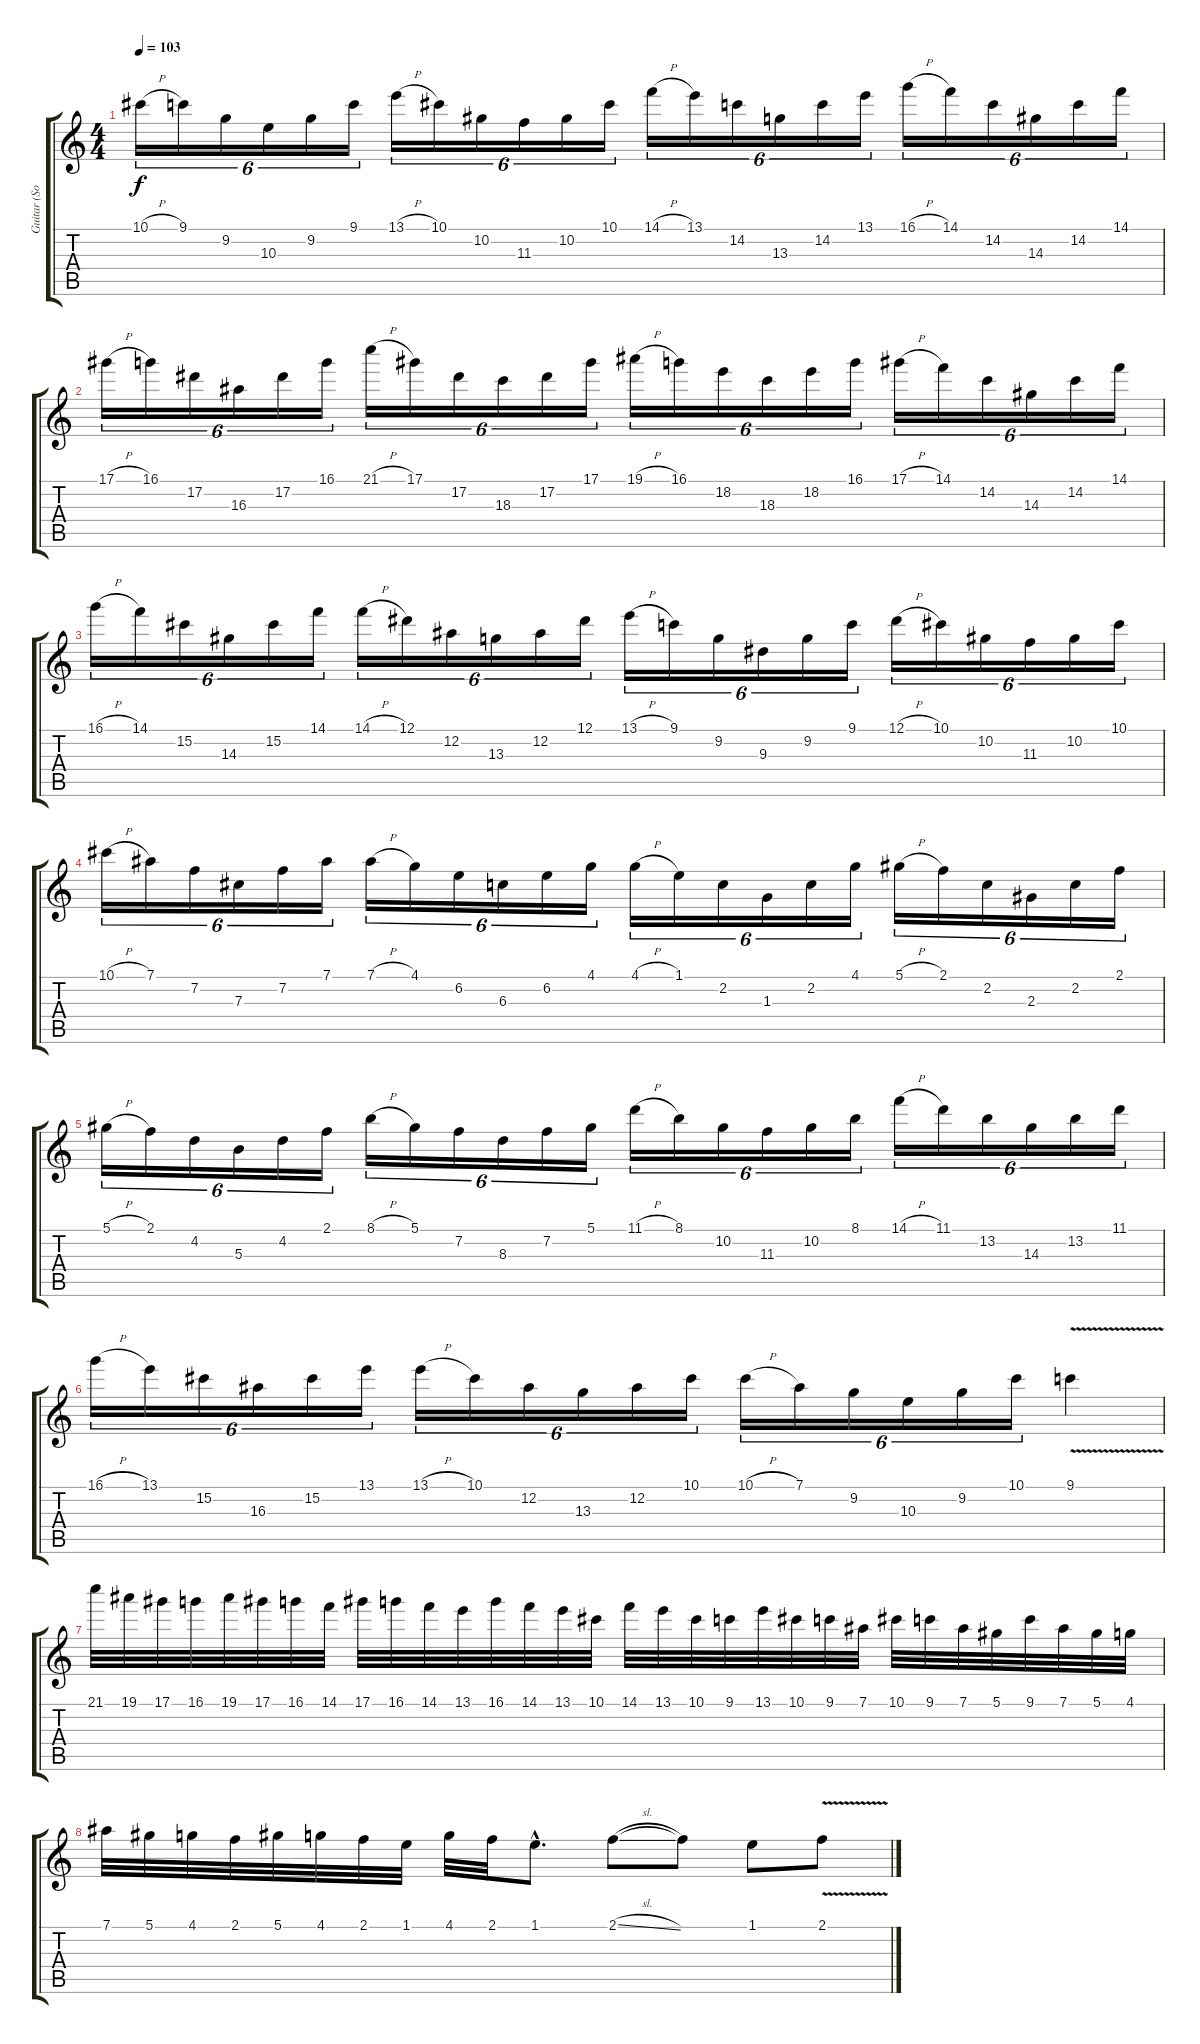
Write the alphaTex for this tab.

\track ("Guitar (Solo)" "Guitar (So") {instrument overdrivenguitar}
\staff {score tabs}
\tuning (Eb4 Bb3 Gb3 Db3 Ab2 Eb2) {hide}
\ts (4 4)
\tempo 103
\clef g2
\ks c
10.1{h}.16{tu (6 4) dy f} 9.1.16{tu (6 4)} 9.2.16{tu (6 4)} 10.3.16{tu (6 4)} 9.2.16{tu (6 4)} 9.1.16{tu (6 4)} 13.1{h}.16{tu (6 4)} 10.1.16{tu (6 4)} 10.2.16{tu (6 4)} 11.3.16{tu (6 4)} 10.2.16{tu (6 4)} 10.1.16{tu (6 4)} 14.1{h}.16{tu (6 4)} 13.1.16{tu (6 4)} 14.2.16{tu (6 4)} 13.3.16{tu (6 4)} 14.2.16{tu (6 4)} 13.1.16{tu (6 4)} 16.1{h}.16{tu (6 4)} 14.1.16{tu (6 4)} 14.2.16{tu (6 4)} 14.3.16{tu (6 4)} 14.2.16{tu (6 4)} 14.1.16{tu (6 4)} |
17.1{h}.16{tu (6 4)} 16.1.16{tu (6 4)} 17.2.16{tu (6 4)} 16.3.16{tu (6 4)} 17.2.16{tu (6 4)} 16.1.16{tu (6 4)} 21.1{h}.16{tu (6 4)} 17.1.16{tu (6 4)} 17.2.16{tu (6 4)} 18.3.16{tu (6 4)} 17.2.16{tu (6 4)} 17.1.16{tu (6 4)} 19.1{h}.16{tu (6 4)} 16.1.16{tu (6 4)} 18.2.16{tu (6 4)} 18.3.16{tu (6 4)} 18.2.16{tu (6 4)} 16.1.16{tu (6 4)} 17.1{h}.16{tu (6 4)} 14.1.16{tu (6 4)} 14.2.16{tu (6 4)} 14.3.16{tu (6 4)} 14.2.16{tu (6 4)} 14.1.16{tu (6 4)} |
16.1{h}.16{tu (6 4)} 14.1.16{tu (6 4)} 15.2.16{tu (6 4)} 14.3.16{tu (6 4)} 15.2.16{tu (6 4)} 14.1.16{tu (6 4)} 14.1{h}.16{tu (6 4)} 12.1.16{tu (6 4)} 12.2.16{tu (6 4)} 13.3.16{tu (6 4)} 12.2.16{tu (6 4)} 12.1.16{tu (6 4)} 13.1{h}.16{tu (6 4)} 9.1.16{tu (6 4)} 9.2.16{tu (6 4)} 9.3.16{tu (6 4)} 9.2.16{tu (6 4)} 9.1.16{tu (6 4)} 12.1{h}.16{tu (6 4)} 10.1.16{tu (6 4)} 10.2.16{tu (6 4)} 11.3.16{tu (6 4)} 10.2.16{tu (6 4)} 10.1.16{tu (6 4)} |
10.1{h}.16{tu (6 4)} 7.1.16{tu (6 4)} 7.2.16{tu (6 4)} 7.3.16{tu (6 4)} 7.2.16{tu (6 4)} 7.1.16{tu (6 4)} 7.1{h}.16{tu (6 4)} 4.1.16{tu (6 4)} 6.2.16{tu (6 4)} 6.3.16{tu (6 4)} 6.2.16{tu (6 4)} 4.1.16{tu (6 4)} 4.1{h}.16{tu (6 4)} 1.1.16{tu (6 4)} 2.2.16{tu (6 4)} 1.3.16{tu (6 4)} 2.2.16{tu (6 4)} 4.1.16{tu (6 4)} 5.1{h}.16{tu (6 4)} 2.1.16{tu (6 4)} 2.2.16{tu (6 4)} 2.3.16{tu (6 4)} 2.2.16{tu (6 4)} 2.1.16{tu (6 4)} |
5.1{h}.16{tu (6 4)} 2.1.16{tu (6 4)} 4.2.16{tu (6 4)} 5.3.16{tu (6 4)} 4.2.16{tu (6 4)} 2.1.16{tu (6 4)} 8.1{h}.16{tu (6 4)} 5.1.16{tu (6 4)} 7.2.16{tu (6 4)} 8.3.16{tu (6 4)} 7.2.16{tu (6 4)} 5.1.16{tu (6 4)} 11.1{h}.16{tu (6 4)} 8.1.16{tu (6 4)} 10.2.16{tu (6 4)} 11.3.16{tu (6 4)} 10.2.16{tu (6 4)} 8.1.16{tu (6 4)} 14.1{h}.16{tu (6 4)} 11.1.16{tu (6 4)} 13.2.16{tu (6 4)} 14.3.16{tu (6 4)} 13.2.16{tu (6 4)} 11.1.16{tu (6 4)} |
16.1{h}.16{tu (6 4)} 13.1.16{tu (6 4)} 15.2.16{tu (6 4)} 16.3.16{tu (6 4)} 15.2.16{tu (6 4)} 13.1.16{tu (6 4)} 13.1{h}.16{tu (6 4)} 10.1.16{tu (6 4)} 12.2.16{tu (6 4)} 13.3.16{tu (6 4)} 12.2.16{tu (6 4)} 10.1.16{tu (6 4)} 10.1{h}.16{tu (6 4)} 7.1.16{tu (6 4)} 9.2.16{tu (6 4)} 10.3.16{tu (6 4)} 9.2.16{tu (6 4)} 10.1.16{tu (6 4)} 9.1{v}.4 |
21.1.32 19.1.32 17.1.32 16.1.32 19.1.32 17.1.32 16.1.32 14.1.32 17.1.32 16.1.32 14.1.32 13.1.32 16.1.32 14.1.32 13.1.32 10.1.32 14.1.32 13.1.32 10.1.32 9.1.32 13.1.32 10.1.32 9.1.32 7.1.32 10.1.32 9.1.32 7.1.32 5.1.32 9.1.32 7.1.32 5.1.32 4.1.32 |
7.1.32 5.1.32 4.1.32 2.1.32 5.1.32 4.1.32 2.1.32 1.1.32 4.1.32 2.1.32 1.1{hac}.8{d} 2.1{sl}.8 2.1{t}.8 1.1.8 2.1{v}.8
